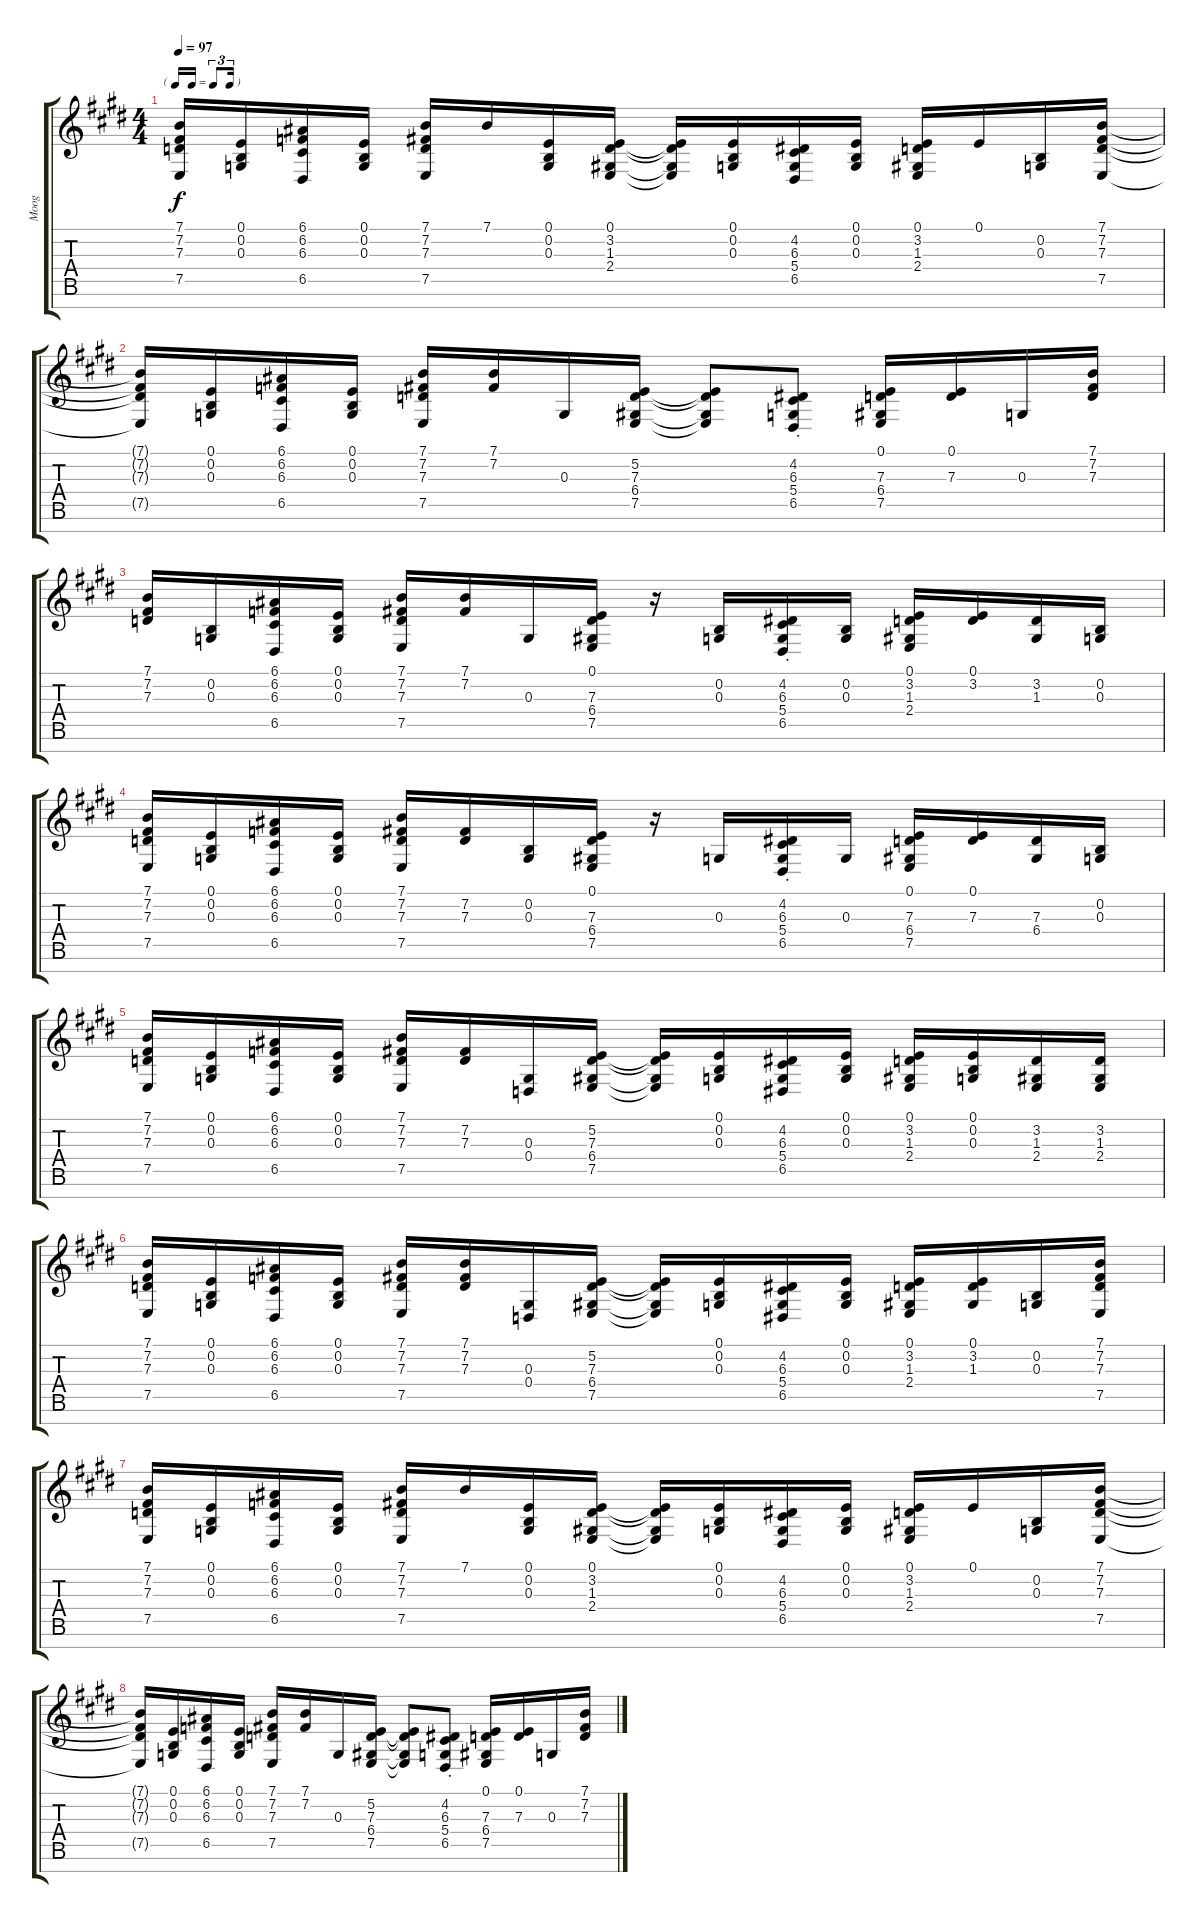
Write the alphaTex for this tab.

\track ("Moog" "Moog") {instrument clavinet}
\staff {score tabs}
\tuning (E4 B3 G3 D3 A2 E2 B1) {hide}
\ts (4 4)
\tf triplet16th
\tempo 97
\clef g2
\ks c#minor
(7.1 7.2 7.3 7.5).16{dy f} (0.1 0.2 0.3).16 (6.1 6.2 6.3 6.5).16 (0.1 0.2 0.3).16 (7.1 7.2 7.3 7.5).16 7.1.16 (0.1 0.2 0.3).16 (0.1 3.2 1.3 2.4).16 (0.1{t} 3.2{t} 1.3{t} 2.4{t}).16 (0.1 0.2 0.3).16 (4.2 6.3 5.4 6.5).16 (0.1 0.2 0.3).16 (0.1 3.2 1.3 2.4).16 0.1.16 (0.2 0.3).16 (7.1 7.2 7.3 7.5).16 |
\ks e
(7.1{t} 7.2{t} 7.3{t} 7.5{t}).16 (0.1 0.2 0.3).16 (6.1 6.2 6.3 6.5).16 (0.1 0.2 0.3).16 (7.1 7.2 7.3 7.5).16 (7.1 7.2).16 0.3.16 (5.2 7.3 6.4 7.5).16 (5.2{t} 7.3{t} 6.4{t} 7.5{t}).8 (4.2{st} 6.3{st} 5.4{st} 6.5{st}).8 (0.1 7.3 6.4 7.5).16 (0.1 7.3).16 0.3.16 (7.1 7.2 7.3).16 |
\ks c#minor
(7.1 7.2 7.3).16 (0.2 0.3).16 (6.1 6.2 6.3 6.5).16 (0.1 0.2 0.3).16 (7.1 7.2 7.3 7.5).16 (7.1 7.2).16 0.3.16 (0.1 7.3 6.4 7.5).16 r.16 (0.2 0.3).16 (4.2{st} 6.3{st} 5.4{st} 6.5{st}).16 (0.2 0.3).16 (0.1 3.2 1.3 2.4).16 (0.1 3.2).16 (3.2 1.3).16 (0.2 0.3).16 |
\ks e
(7.1 7.2 7.3 7.5).16 (0.1 0.2 0.3).16 (6.1 6.2 6.3 6.5).16 (0.1 0.2 0.3).16 (7.1 7.2 7.3 7.5).16 (7.2 7.3).16 (0.2 0.3).16 (0.1 7.3 6.4 7.5).16 r.16 0.3.16 (4.2{st} 6.3{st} 5.4{st} 6.5{st}).16 0.3.16 (0.1 7.3 6.4 7.5).16 (0.1 7.3).16 (7.3 6.4).16 (0.2 0.3).16 |
\ks c#minor
(7.1 7.2 7.3 7.5).16 (0.1 0.2 0.3).16 (6.1 6.2 6.3 6.5).16 (0.1 0.2 0.3).16 (7.1 7.2 7.3 7.5).16 (7.2 7.3).16 (0.3 0.4).16 (5.2 7.3 6.4 7.5).16 (5.2{t} 7.3{t} 6.4{t} 7.5{t}).16 (0.1 0.2 0.3).16 (4.2 6.3 5.4 6.5).16 (0.1 0.2 0.3).16 (0.1 3.2 1.3 2.4).16 (0.1 0.2 0.3).16 (3.2 1.3 2.4).16 (3.2 1.3 2.4).16 |
\ks e
(7.1 7.2 7.3 7.5).16 (0.1 0.2 0.3).16 (6.1 6.2 6.3 6.5).16 (0.1 0.2 0.3).16 (7.1 7.2 7.3 7.5).16 (7.1 7.2 7.3).16 (0.3 0.4).16 (5.2 7.3 6.4 7.5).16 (5.2{t} 7.3{t} 6.4{t} 7.5{t}).16 (0.1 0.2 0.3).16 (4.2 6.3 5.4 6.5).16 (0.1 0.2 0.3).16 (0.1 3.2 1.3 2.4).16 (0.1 3.2 1.3).16 (0.2 0.3).16 (7.1 7.2 7.3 7.5).16 |
\ks c#minor
(7.1 7.2 7.3 7.5).16 (0.1 0.2 0.3).16 (6.1 6.2 6.3 6.5).16 (0.1 0.2 0.3).16 (7.1 7.2 7.3 7.5).16 7.1.16 (0.1 0.2 0.3).16 (0.1 3.2 1.3 2.4).16 (0.1{t} 3.2{t} 1.3{t} 2.4{t}).16 (0.1 0.2 0.3).16 (4.2 6.3 5.4 6.5).16 (0.1 0.2 0.3).16 (0.1 3.2 1.3 2.4).16 0.1.16 (0.2 0.3).16 (7.1 7.2 7.3 7.5).16 |
\ks e
(7.1{t} 7.2{t} 7.3{t} 7.5{t}).16 (0.1 0.2 0.3).16 (6.1 6.2 6.3 6.5).16 (0.1 0.2 0.3).16 (7.1 7.2 7.3 7.5).16 (7.1 7.2).16 0.3.16 (5.2 7.3 6.4 7.5).16 (5.2{t} 7.3{t} 6.4{t} 7.5{t}).8 (4.2{st} 6.3{st} 5.4{st} 6.5{st}).8 (0.1 7.3 6.4 7.5).16 (0.1 7.3).16 0.3.16 (7.1 7.2 7.3).16
